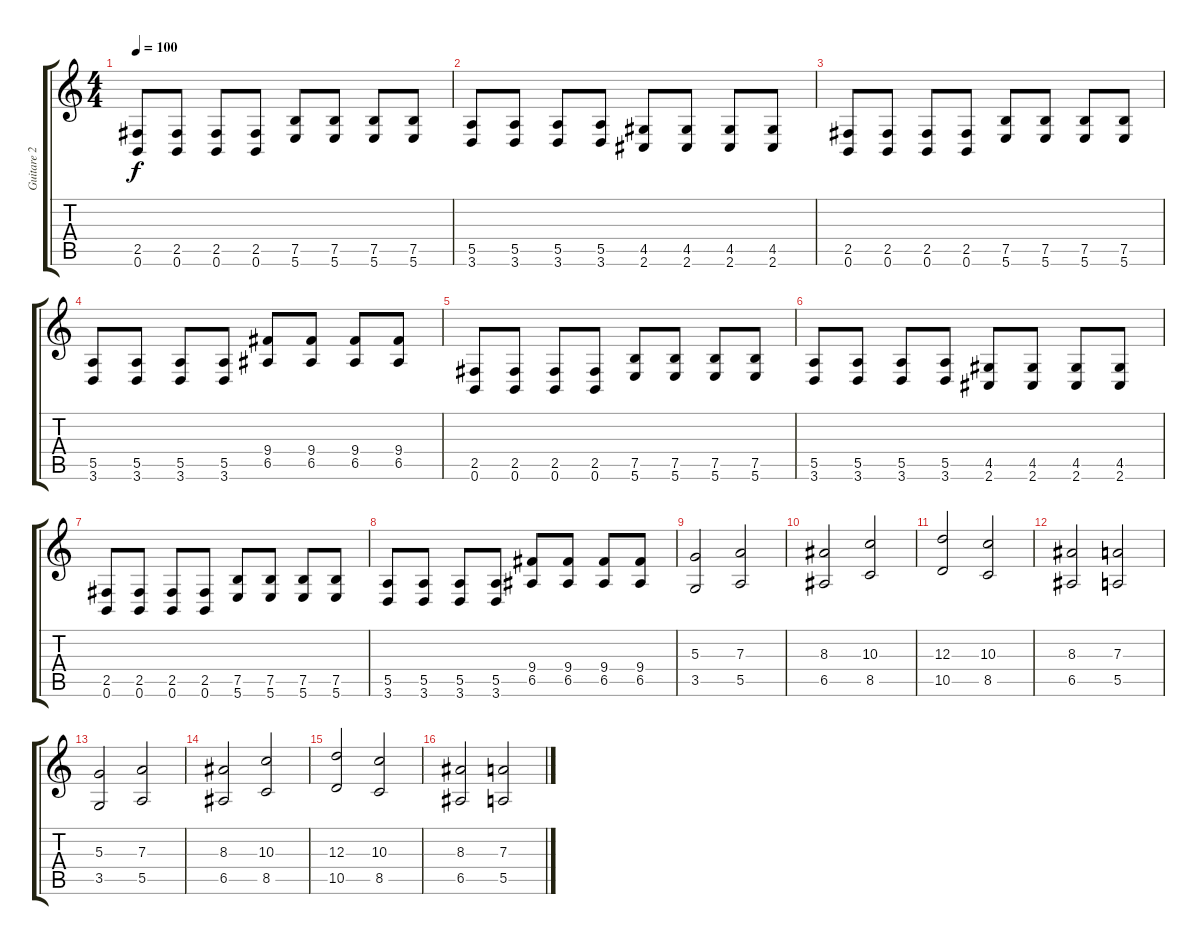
\track ("Guitare 2" "Guitare 2") {instrument distortionguitar}
\staff {score tabs}
\tuning (B3 Gb3 D3 A2 E2 B1) {hide}
\ts (4 4)
\tempo 100
\clef g2
\ks c
(2.5 0.6).8{dy f} (2.5 0.6).8 (2.5 0.6).8 (2.5 0.6).8 (7.5 5.6).8 (7.5 5.6).8 (7.5 5.6).8 (7.5 5.6).8 |
(5.5 3.6).8 (5.5 3.6).8 (5.5 3.6).8 (5.5 3.6).8 (4.5 2.6).8 (4.5 2.6).8 (4.5 2.6).8 (4.5 2.6).8 |
(2.5 0.6).8 (2.5 0.6).8 (2.5 0.6).8 (2.5 0.6).8 (7.5 5.6).8 (7.5 5.6).8 (7.5 5.6).8 (7.5 5.6).8 |
(5.5 3.6).8 (5.5 3.6).8 (5.5 3.6).8 (5.5 3.6).8 (9.4 6.5).8 (9.4 6.5).8 (9.4 6.5).8 (9.4 6.5).8 |
(2.5 0.6).8 (2.5 0.6).8 (2.5 0.6).8 (2.5 0.6).8 (7.5 5.6).8 (7.5 5.6).8 (7.5 5.6).8 (7.5 5.6).8 |
(5.5 3.6).8 (5.5 3.6).8 (5.5 3.6).8 (5.5 3.6).8 (4.5 2.6).8 (4.5 2.6).8 (4.5 2.6).8 (4.5 2.6).8 |
(2.5 0.6).8 (2.5 0.6).8 (2.5 0.6).8 (2.5 0.6).8 (7.5 5.6).8 (7.5 5.6).8 (7.5 5.6).8 (7.5 5.6).8 |
(5.5 3.6).8 (5.5 3.6).8 (5.5 3.6).8 (5.5 3.6).8 (9.4 6.5).8 (9.4 6.5).8 (9.4 6.5).8 (9.4 6.5).8 |
(5.3 3.5).2 (7.3 5.5).2 |
(8.3 6.5).2 (10.3 8.5).2 |
(12.3 10.5).2 (10.3 8.5).2 |
(8.3 6.5).2 (7.3 5.5).2 |
(5.3 3.5).2 (7.3 5.5).2 |
(8.3 6.5).2 (10.3 8.5).2 |
(12.3 10.5).2 (10.3 8.5).2 |
(8.3 6.5).2 (7.3 5.5).2
